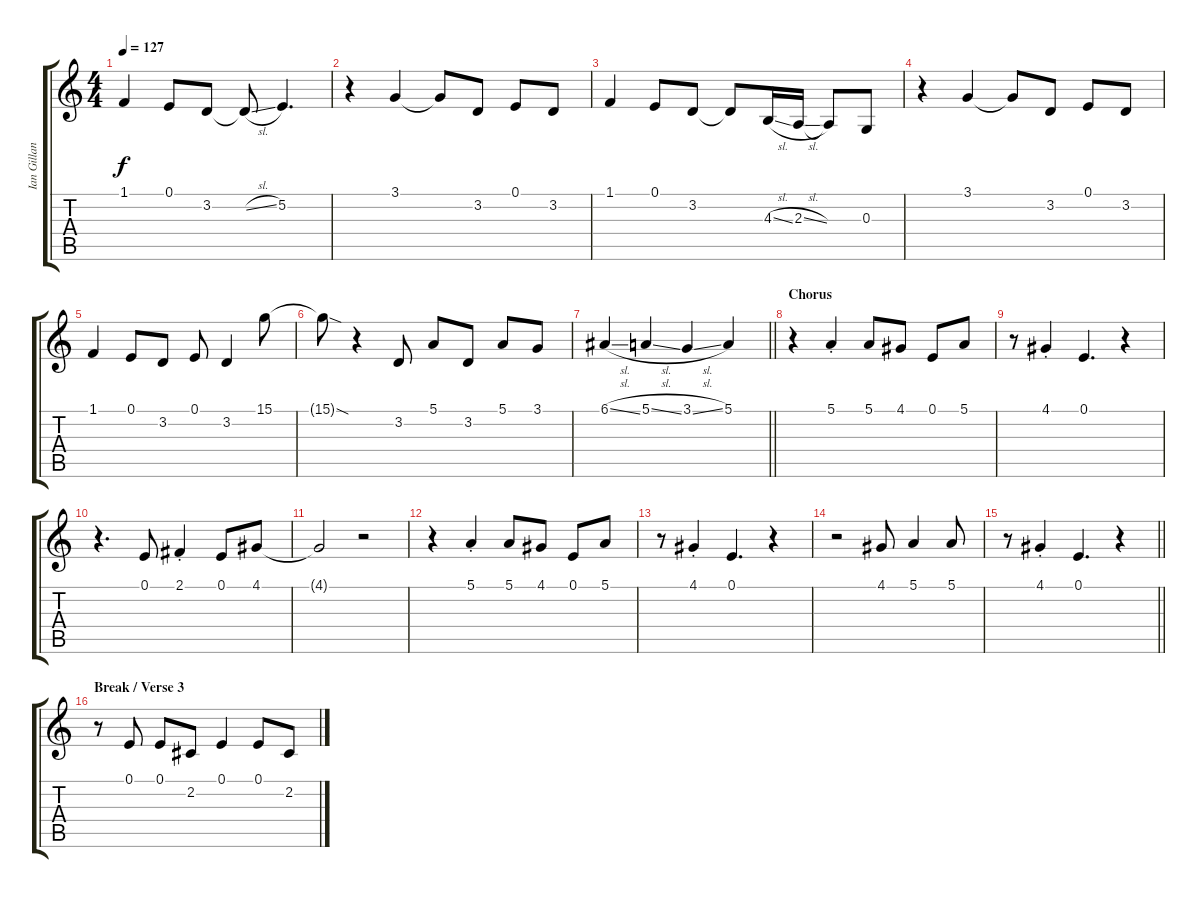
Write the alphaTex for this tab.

\track ("Ian Gillan" "Ian Gillan") {instrument oboe}
\staff {score tabs}
\tuning (E4 B3 G3 D3 A2 E2) {hide}
\ts (4 4)
\tempo 127
\clef g2
\ks c
1.1.4{dy f} 0.1.8 3.2.8 3.2{sl t}.8 5.2.4{d} |
r.4 3.1.4 3.1{t}.8 3.2.8 0.1.8 3.2.8 |
1.1.4 0.1.8 3.2.8 3.2{t}.8 4.3{sl}.16 2.3{sl}.16 2.3{t}.8 0.3.8 |
r.4 3.1.4 3.1{t}.8 3.2.8 0.1.8 3.2.8 |
1.1.4 0.1.8 3.2.8 0.1.8 3.2.4 15.1.8 |
15.1{sod t}.8 r.4 3.2.8 5.1.8 3.2.8 5.1.8 3.1.8 |
\barLineRight lightlight
6.1{sl}.4 5.1{sl}.4 3.1{sl}.4 5.1.4 |
\section ("" "Chorus")
r.4 5.1{st}.4 5.1.8 4.1.8 0.1.8 5.1.8 |
r.8 4.1{st}.4 0.1.4{d} r.4 |
r.4{d} 0.1.8 2.1{st}.4 0.1.8 4.1.8 |
4.1{t}.2 r.2 |
r.4 5.1{st}.4 5.1.8 4.1.8 0.1.8 5.1.8 |
r.8 4.1{st}.4 0.1.4{d} r.4 |
r.2 4.1.8 5.1.4 5.1.8 |
\barLineRight lightlight
r.8 4.1{st}.4 0.1.4{d} r.4 |
\section ("" "Break / Verse 3")
r.8 0.1.8 0.1.8 2.2.8 0.1.4 0.1.8 2.2.8
